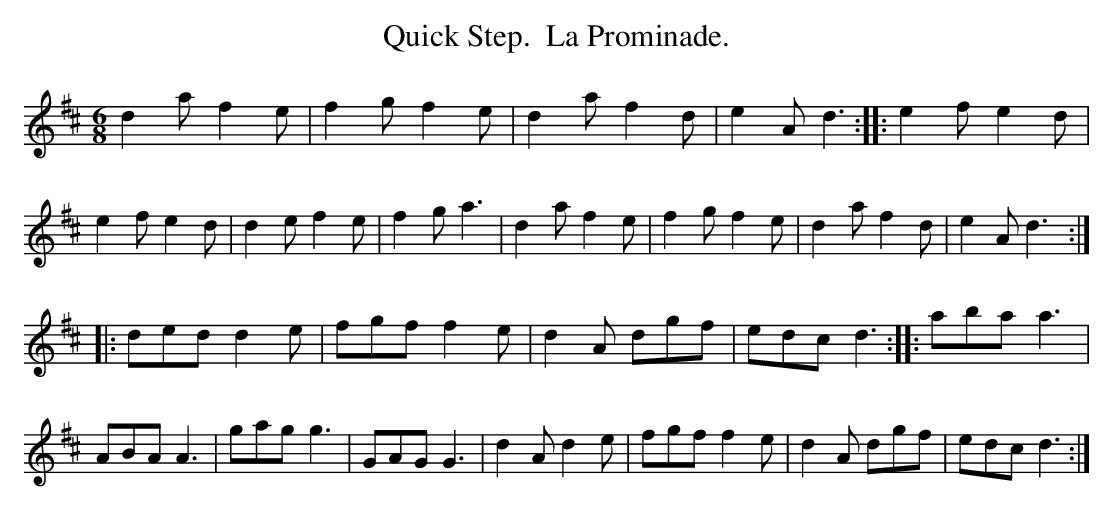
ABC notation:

X:1
T:Quick Step.  La Prominade.
M:6/8
L:1/8
K:D
d2a f2e|f2g f2e|d2a f2d|e2A d3::\
e2f e2d|e2f e2d|d2e f2e|f2g a3 |\
d2a f2e|f2g f2e|d2a f2d|e2A d3::
ded d2e|fgf f2e|d2A dgf|edc d3::\
aba a3 |ABA A3 |gag g3 |GAG G3 |\
d2A d2e|fgf f2e|d2A dgf|edc d3:|
